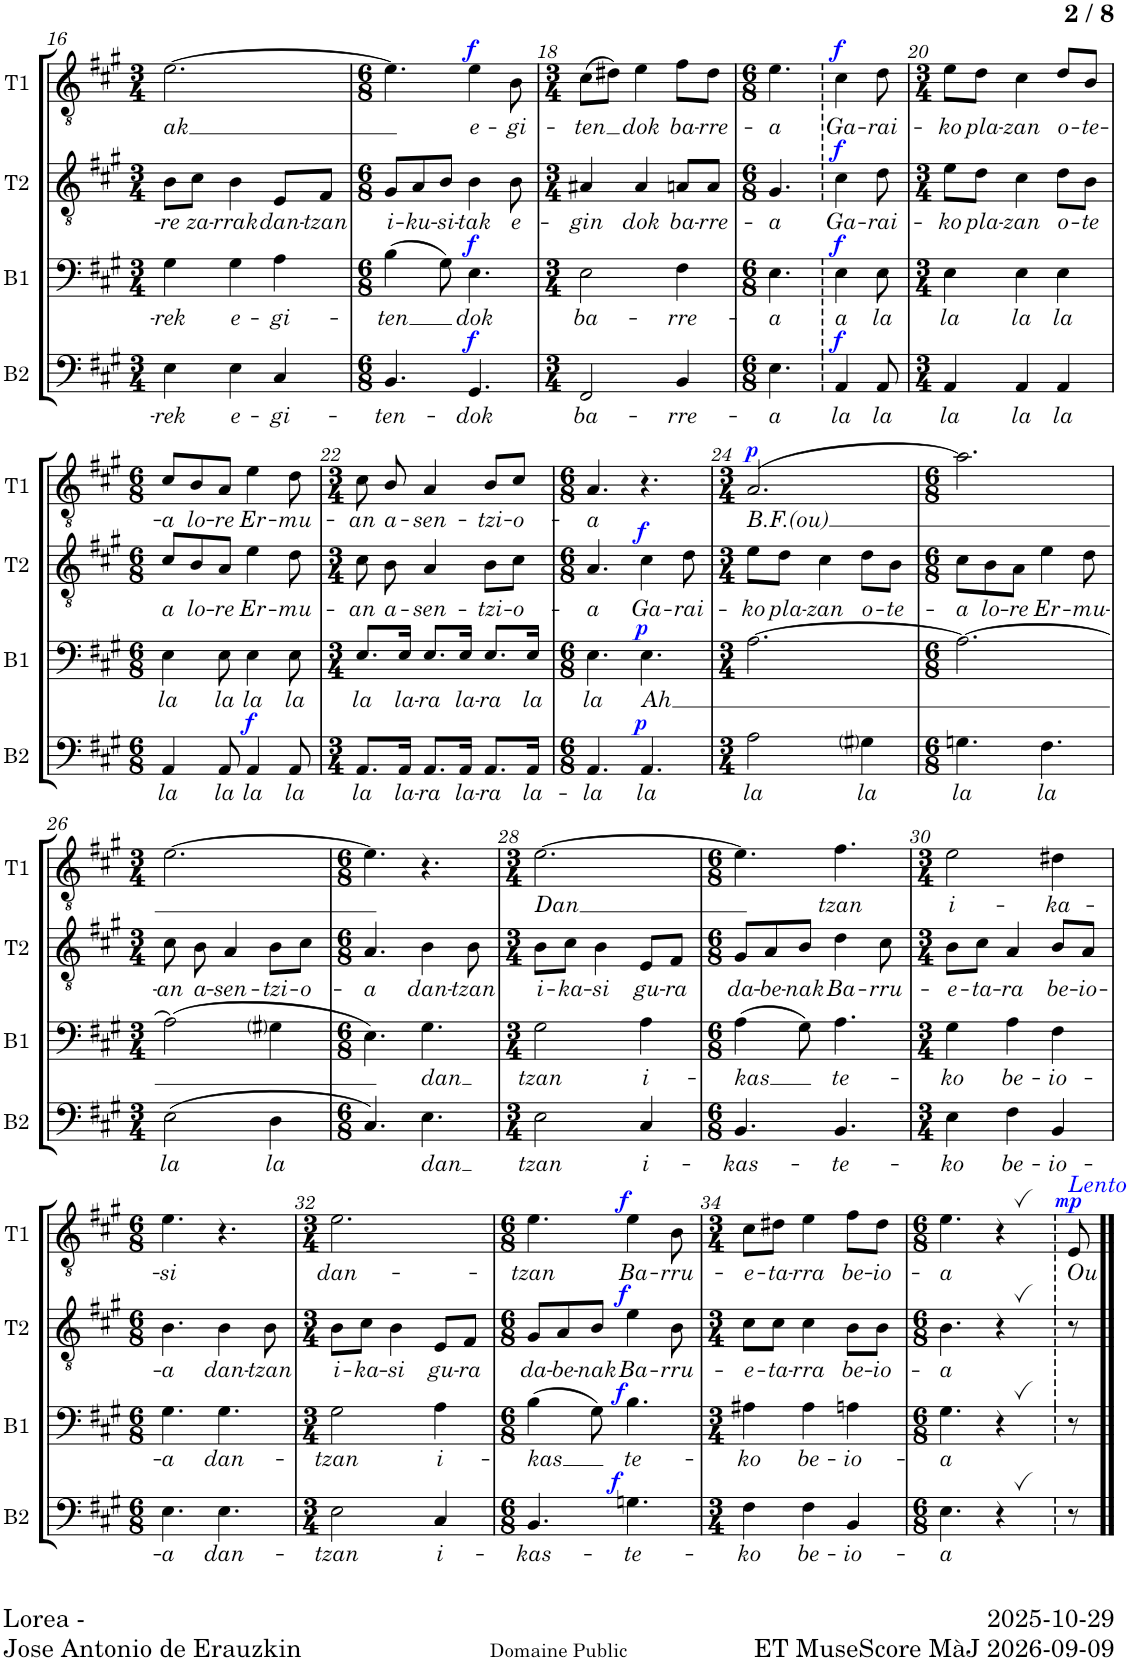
**kern	**text	**dynam	**kern	**text	**dynam	**kern	**text	**dynam	**kern	**text	**dynam
*part4	*part4	*part4	*part3	*part3	*part3	*part2	*part2	*part2	*part1	*part1	*part1
*staff4	*staff4	*staff4	*staff3	*staff3	*staff3	*staff2	*staff2	*staff2	*staff1	*staff1	*staff1
*I"Basse	*	*	*I"Baryton	*	*	*I"Ténor 2	*	*	*I"Ténor 1	*	*
*I'B2	*	*	*I'B1	*	*	*I'T2	*	*	*I'T1	*	*
!!LO:PB:g=z
*clefF4	*	*	*clefF4	*	*	*clefGv2	*	*	*clefGv2	*	*
*k[f#c#g#]	*	*	*k[f#c#g#]	*	*	*k[f#c#g#]	*	*	*k[f#c#g#]	*	*
*M3/4	*	*	*M3/4	*	*	*M3/4	*	*	*M3/4	*	*
=16	=16	=16	=16	=16	=16	=16	=16	=16	=16	=16	=16
!	!LO:LY:b	!	!	!LO:LY:b	!	!	!LO:LY:b	!	!	!LO:LY:b	!
4E\	-rek	.	4G#\	-rek	.	8B\L	-re	.	[2.e\	ak	.
!	!	!	!	!	!	!	!LO:LY:b	!	!	!	!
.	.	.	.	.	.	8c#\J	za-	.	.	.	.
!	!LO:LY:b	!	!	!LO:LY:b	!	!	!LO:LY:b	!	!	!	!
4E\	e-	.	4G#\	e-	.	4B\	-rrak	.	.	.	.
!	!LO:LY:b	!	!	!LO:LY:b	!	!	!LO:LY:b	!	!	!	!
4C#/	-gi-	.	4A\	-gi-	.	8E/L	dan-	.	.	.	.
!	!	!	!	!	!	!	!LO:LY:b	!	!	!	!
.	.	.	.	.	.	8F#/J	-tzan	.	.	.	.
=17	=17	=17	=17	=17	=17	=17	=17	=17	=17	=17	=17
*M6/8	*	*	*M6/8	*	*	*M6/8	*	*	*M6/8	*	*
!	!LO:LY:b	!	!	!LO:LY:b	!	!	!LO:LY:b	!	!	!	!
4.BB/	-ten-	.	(4B\	-ten	.	8G#/L	i-	.	4.e\]	.	.
!	!	!	!	!	!	!	!LO:LY:b	!	!	!	!
.	.	.	.	.	.	8A/	-ku-	.	.	.	.
!	!	!	!	!	!	!	!LO:LY:b	!	!	!	!
.	.	.	8G#\)	.	.	8B/J	-si-	.	.	.	.
!	!LO:LY:b	!LO:DY:a	!	!LO:LY:b	!LO:DY:a	!	!LO:LY:b	!	!	!LO:LY:b	!LO:DY:a
4.GG#/	-dok	f	4.E\	dok	f	4B\	-tak	.	4e\	e-	f
!	!	!	!	!	!	!	!LO:LY:b	!	!	!LO:LY:b	!
.	.	.	.	.	.	8B\	e-	.	8B\	-gi-	.
=18	=18	=18	=18	=18	=18	=18	=18	=18	=18	=18	=18
*M3/4	*	*	*M3/4	*	*	*M3/4	*	*	*M3/4	*	*
!	!LO:LY:b	!	!	!LO:LY:b	!	!	!LO:LY:b	!	!	!LO:LY:b	!
2FF#/	ba-	.	2E\	ba-	.	4A#X/	-gin	.	(8c#\L	-ten	.
.	.	.	.	.	.	.	.	.	8d#X\J)	.	.
!	!	!	!	!	!	!	!LO:LY:b	!	!	!LO:LY:b	!
.	.	.	.	.	.	4A#/	dok	.	4e\	dok	.
!	!LO:LY:b	!	!	!LO:LY:b	!	!	!LO:LY:b	!	!	!LO:LY:b	!
4BB/	-rre-	.	4F#\	-rre-	.	8An/L	ba-	.	8f#\L	ba-	.
!	!	!	!	!	!	!	!LO:LY:b	!	!	!LO:LY:b	!
.	.	.	.	.	.	8A/J	-rre-	.	8d#\J	-rre-	.
=19	=19	=19	=19	=19	=19	=19	=19	=19	=19	=19	=19
*M6/8	*	*	*M6/8	*	*	*M6/8	*	*	*M6/8	*	*
!	!LO:LY:b	!	!	!LO:LY:b	!	!	!LO:LY:b	!	!	!LO:LY:b	!
4.E\	-a	.	4.E\	-a	.	4.G#/	-a	.	4.e\	-a	.
!	!LO:LY:b	!LO:DY:a	!	!LO:LY:b	!LO:DY:a	!	!LO:LY:b	!LO:DY:a	!	!LO:LY:b	!LO:DY:a
4AA/	la	f	4E\	-a	f	4c#\	Ga-	f	4c#\	Ga-	f
!	!LO:LY:b	!	!	!LO:LY:b	!	!	!LO:LY:b	!	!	!LO:LY:b	!
8AA/	la	.	8E\	la	.	8d\	-rai-	.	8d\	-rai-	.
=20	=20	=20	=20	=20	=20	=20	=20	=20	=20	=20	=20
*M3/4	*	*	*M3/4	*	*	*M3/4	*	*	*M3/4	*	*
!	!LO:LY:b	!	!	!LO:LY:b	!	!	!LO:LY:b	!	!	!LO:LY:b	!
4AA/	la	.	4E\	la	.	8e\L	-ko	.	8e\L	-ko	.
!	!	!	!	!	!	!	!LO:LY:b	!	!	!LO:LY:b	!
.	.	.	.	.	.	8d\J	pla-	.	8d\J	pla-	.
!	!LO:LY:b	!	!	!LO:LY:b	!	!	!LO:LY:b	!	!	!LO:LY:b	!
4AA/	la	.	4E\	la	.	4c#\	-zan	.	4c#\	-zan	.
!	!LO:LY:b	!	!	!LO:LY:b	!	!	!LO:LY:b	!	!	!LO:LY:b	!
4AA/	la	.	4E\	la	.	8d\L	o-	.	8d/L	o-	.
!	!	!	!	!	!	!	!LO:LY:b	!	!	!LO:LY:b	!
.	.	.	.	.	.	8B\J	-te	.	8B/J	-te-	.
!!LO:LB:g=z
=21	=21	=21	=21	=21	=21	=21	=21	=21	=21	=21	=21
*M6/8	*	*	*M6/8	*	*	*M6/8	*	*	*M6/8	*	*
!	!LO:LY:b	!	!	!LO:LY:b	!	!	!LO:LY:b	!	!	!LO:LY:b	!
4AA/	la	.	4E\	la	.	8c#/L	-a	.	8c#/L	-a	.
!	!	!	!	!	!	!	!LO:LY:b	!	!	!LO:LY:b	!
.	.	.	.	.	.	8B/	lo-	.	8B/	lo-	.
!	!LO:LY:b	!	!	!LO:LY:b	!	!	!LO:LY:b	!	!	!LO:LY:b	!
8AA/	la	.	8E\	la	.	8A/J	-re	.	8A/J	-re	.
!	!LO:LY:b	!LO:DY:a	!	!LO:LY:b	!	!	!LO:LY:b	!	!	!LO:LY:b	!
4AA/	la	f	4E\	la	.	4e\	Er-	.	4e\	Er-	.
!	!LO:LY:b	!	!	!LO:LY:b	!	!	!LO:LY:b	!	!	!LO:LY:b	!
8AA/	la	.	8E\	la	.	8d\	-mu-	.	8d\	-mu-	.
=22	=22	=22	=22	=22	=22	=22	=22	=22	=22	=22	=22
*M3/4	*	*	*M3/4	*	*	*M3/4	*	*	*M3/4	*	*
!	!LO:LY:b	!	!	!LO:LY:b	!	!	!LO:LY:b	!	!	!LO:LY:b	!
8.AA/L	la	.	8.E/L	la	.	8c#\	-an	.	8c#\	-an	.
!	!	!	!	!	!	!	!LO:LY:b	!	!	!LO:LY:b	!
.	.	.	.	.	.	8B\	a-	.	8B/	a-	.
!	!LO:LY:b	!	!	!LO:LY:b	!	!	!	!	!	!	!
16AA/Jk	la-	.	16E/Jk	la-	.	.	.	.	.	.	.
!	!LO:LY:b	!	!	!LO:LY:b	!	!	!LO:LY:b	!	!	!LO:LY:b	!
8.AA/L	-ra	.	8.E/L	-ra	.	4A/	-sen-	.	4A/	-sen-	.
!	!LO:LY:b	!	!	!LO:LY:b	!	!	!	!	!	!	!
16AA/Jk	la-	.	16E/Jk	la-	.	.	.	.	.	.	.
!	!LO:LY:b	!	!	!LO:LY:b	!	!	!LO:LY:b	!	!	!LO:LY:b	!
8.AA/L	-ra	.	8.E/L	-ra	.	8B\L	-tzi-	.	8B/L	-tzi-	.
!	!	!	!	!	!	!	!LO:LY:b	!	!	!LO:LY:b	!
.	.	.	.	.	.	8c#\J	-o-	.	8c#/J	-o-	.
!	!LO:LY:b	!	!	!LO:LY:b	!	!	!	!	!	!	!
16AA/Jk	la-	.	16E/Jk	la	.	.	.	.	.	.	.
=23	=23	=23	=23	=23	=23	=23	=23	=23	=23	=23	=23
*M6/8	*	*	*M6/8	*	*	*M6/8	*	*	*M6/8	*	*
!	!LO:LY:b	!	!	!LO:LY:b	!	!	!LO:LY:b	!	!	!LO:LY:b	!
4.AA/	la	.	4.E\	la	.	4.A/	-a	.	4.A/	-a	.
!	!LO:LY:b	!LO:DY:a	!	!LO:LY:b	!LO:DY:a	!	!LO:LY:b	!LO:DY:a	!	!	!
4.AA/	la	p	4.E\	Ah	p	4c#\	Ga-	f	4.r	.	.
!	!	!	!	!	!	!	!LO:LY:b	!	!	!	!
.	.	.	.	.	.	8d\	-rai-	.	.	.	.
=24	=24	=24	=24	=24	=24	=24	=24	=24	=24	=24	=24
*M3/4	*	*	*M3/4	*	*	*M3/4	*	*	*M3/4	*	*
!	!LO:LY:b	!	!	!	!	!	!LO:LY:b	!	!	!LO:LY:b	!LO:DY:a
2A\	la	.	[2.A\	.	.	8e\L	-ko	.	(>2.A/	B.F.(ou)	p
!	!	!	!	!	!	!	!LO:LY:b	!	!	!	!
.	.	.	.	.	.	8d\J	pla-	.	.	.	.
!	!	!	!	!	!	!	!LO:LY:b	!	!	!	!
.	.	.	.	.	.	4c#\	-zan	.	.	.	.
!	!LO:LY:b	!	!	!	!	!	!LO:LY:b	!	!	!	!
4G#i\	la	.	.	.	.	8d\L	o-	.	.	.	.
!	!	!	!	!	!	!	!LO:LY:b	!	!	!	!
.	.	.	.	.	.	8B\J	-te-	.	.	.	.
=25	=25	=25	=25	=25	=25	=25	=25	=25	=25	=25	=25
*M6/8	*	*	*M6/8	*	*	*M6/8	*	*	*M6/8	*	*
!	!LO:LY:b	!	!	!	!	!	!LO:LY:b	!	!	!	!
4.Gn\	la	.	2.A\_	.	.	8c#\L	-a	.	2.a\)	.	.
!	!	!	!	!	!	!	!LO:LY:b	!	!	!	!
.	.	.	.	.	.	8B\	lo-	.	.	.	.
!	!	!	!	!	!	!	!LO:LY:b	!	!	!	!
.	.	.	.	.	.	8A\J	-re	.	.	.	.
!	!LO:LY:b	!	!	!	!	!	!LO:LY:b	!	!	!	!
4.F#\	la	.	.	.	.	4e\	Er-	.	.	.	.
!	!	!	!	!	!	!	!LO:LY:b	!	!	!	!
.	.	.	.	.	.	8d\	-mu-	.	.	.	.
!!LO:LB:g=z
=26	=26	=26	=26	=26	=26	=26	=26	=26	=26	=26	=26
*M3/4	*	*	*M3/4	*	*	*M3/4	*	*	*M3/4	*	*
!	!LO:LY:b	!	!	!	!	!	!LO:LY:b	!	!	!	!
(2E\	la	.	(2A\]	.	.	8c#\	-an	.	[2.e\	.	.
!	!	!	!	!	!	!	!LO:LY:b	!	!	!	!
.	.	.	.	.	.	8B\	a-	.	.	.	.
!	!	!	!	!	!	!	!LO:LY:b	!	!	!	!
.	.	.	.	.	.	4A/	-sen-	.	.	.	.
!	!LO:LY:b	!	!	!	!	!	!LO:LY:b	!	!	!	!
4D\	la	.	4G#i\	.	.	8B\L	-tzi-	.	.	.	.
!	!	!	!	!	!	!	!LO:LY:b	!	!	!	!
.	.	.	.	.	.	8c#\J	-o-	.	.	.	.
=27	=27	=27	=27	=27	=27	=27	=27	=27	=27	=27	=27
*M6/8	*	*	*M6/8	*	*	*M6/8	*	*	*M6/8	*	*
!	!	!	!	!	!	!	!LO:LY:b	!	!	!	!
4.C#/)	.	.	4.E\)	.	.	4.A/	-a	.	4.e\]	.	.
!	!LO:LY:b	!	!	!LO:LY:b	!	!	!LO:LY:b	!	!	!	!
4.E\	-dan	.	4.G#\	-dan	.	4B\	dan-	.	4.r	.	.
!	!	!	!	!	!	!	!LO:LY:b	!	!	!	!
.	.	.	.	.	.	8B\	-tzan	.	.	.	.
=28	=28	=28	=28	=28	=28	=28	=28	=28	=28	=28	=28
*M3/4	*	*	*M3/4	*	*	*M3/4	*	*	*M3/4	*	*
!	!LO:LY:b	!	!	!LO:LY:b	!	!	!LO:LY:b	!	!	!LO:LY:b	!
2E\	tzan	.	2G#\	tzan	.	8B\L	i-	.	[2.e\	Dan	.
!	!	!	!	!	!	!	!LO:LY:b	!	!	!	!
.	.	.	.	.	.	8c#\J	-ka-	.	.	.	.
!	!	!	!	!	!	!	!LO:LY:b	!	!	!	!
.	.	.	.	.	.	4B\	-si	.	.	.	.
!	!LO:LY:b	!	!	!LO:LY:b	!	!	!LO:LY:b	!	!	!	!
4C#/	i-	.	4A\	i-	.	8E/L	gu-	.	.	.	.
!	!	!	!	!	!	!	!LO:LY:b	!	!	!	!
.	.	.	.	.	.	8F#/J	-ra	.	.	.	.
=29	=29	=29	=29	=29	=29	=29	=29	=29	=29	=29	=29
*M6/8	*	*	*M6/8	*	*	*M6/8	*	*	*M6/8	*	*
!	!LO:LY:b	!	!	!LO:LY:b	!	!	!LO:LY:b	!	!	!	!
4.BB/	-kas-	.	(4A\	-kas	.	8G#/L	da-	.	4.e\]	.	.
!	!	!	!	!	!	!	!LO:LY:b	!	!	!	!
.	.	.	.	.	.	8A/	-be-	.	.	.	.
!	!	!	!	!	!	!	!LO:LY:b	!	!	!	!
.	.	.	8G#\)	.	.	8B/J	-nak	.	.	.	.
!	!LO:LY:b	!	!	!LO:LY:b	!	!	!LO:LY:b	!	!	!LO:LY:b	!
4.BB/	-te-	.	4.A\	te-	.	4d\	Ba-	.	4.f#\	tzan	.
!	!	!	!	!	!	!	!LO:LY:b	!	!	!	!
.	.	.	.	.	.	8c#\	-rru-	.	.	.	.
=30	=30	=30	=30	=30	=30	=30	=30	=30	=30	=30	=30
*M3/4	*	*	*M3/4	*	*	*M3/4	*	*	*M3/4	*	*
!	!LO:LY:b	!	!	!LO:LY:b	!	!	!LO:LY:b	!	!	!LO:LY:b	!
4E\	-ko	.	4G#\	-ko	.	8B\L	-e-	.	2e\	i-	.
!	!	!	!	!	!	!	!LO:LY:b	!	!	!	!
.	.	.	.	.	.	8c#\J	-ta-	.	.	.	.
!	!LO:LY:b	!	!	!LO:LY:b	!	!	!LO:LY:b	!	!	!	!
4F#\	be-	.	4A\	be-	.	4A/	-ra	.	.	.	.
!	!LO:LY:b	!	!	!LO:LY:b	!	!	!LO:LY:b	!	!	!LO:LY:b	!
4BB/	-io-	.	4F#\	-io-	.	8B/L	be-	.	4d#X\	-ka-	.
!	!	!	!	!	!	!	!LO:LY:b	!	!	!	!
.	.	.	.	.	.	8A/J	-io-	.	.	.	.
!!LO:LB:g=z
=31	=31	=31	=31	=31	=31	=31	=31	=31	=31	=31	=31
*M6/8	*	*	*M6/8	*	*	*M6/8	*	*	*M6/8	*	*
!	!LO:LY:b	!	!	!LO:LY:b	!	!	!LO:LY:b	!	!	!LO:LY:b	!
4.E\	-a	.	4.G#\	-a	.	4.B\	-a	.	4.e\	-si	.
!	!LO:LY:b	!	!	!LO:LY:b	!	!	!LO:LY:b	!	!	!	!
4.E\	dan-	.	4.G#\	dan-	.	4B\	dan-	.	4.r	.	.
!	!	!	!	!	!	!	!LO:LY:b	!	!	!	!
.	.	.	.	.	.	8B\	-tzan	.	.	.	.
=32	=32	=32	=32	=32	=32	=32	=32	=32	=32	=32	=32
*M3/4	*	*	*M3/4	*	*	*M3/4	*	*	*M3/4	*	*
!	!LO:LY:b	!	!	!LO:LY:b	!	!	!LO:LY:b	!	!	!LO:LY:b	!
2E\	-tzan	.	2G#\	-tzan	.	8B\L	i-	.	2.e\	dan-	.
!	!	!	!	!	!	!	!LO:LY:b	!	!	!	!
.	.	.	.	.	.	8c#\J	-ka-	.	.	.	.
!	!	!	!	!	!	!	!LO:LY:b	!	!	!	!
.	.	.	.	.	.	4B\	-si	.	.	.	.
!	!LO:LY:b	!	!	!LO:LY:b	!	!	!LO:LY:b	!	!	!	!
4C#/	i-	.	4A\	i-	.	8E/L	gu-	.	.	.	.
!	!	!	!	!	!	!	!LO:LY:b	!	!	!	!
.	.	.	.	.	.	8F#/J	-ra	.	.	.	.
=33	=33	=33	=33	=33	=33	=33	=33	=33	=33	=33	=33
*M6/8	*	*	*M6/8	*	*	*M6/8	*	*	*M6/8	*	*
!	!LO:LY:b	!	!	!LO:LY:b	!	!	!LO:LY:b	!	!	!LO:LY:b	!
4.BB/	-kas-	.	(4B\	-kas	.	8G#/L	da-	.	4.e\	-tzan	.
!	!	!	!	!	!	!	!LO:LY:b	!	!	!	!
.	.	.	.	.	.	8A/	-be-	.	.	.	.
!	!	!	!	!	!	!	!LO:LY:b	!	!	!	!
.	.	.	8G#\)	.	.	8B/J	-nak	.	.	.	.
!	!LO:LY:b	!LO:DY:a	!	!LO:LY:b	!LO:DY:a	!	!LO:LY:b	!LO:DY:a	!	!LO:LY:b	!LO:DY:a
4.Gn\	-te-	f	4.B\	te-	f	4e\	Ba-	f	4e\	Ba-	f
!	!	!	!	!	!	!	!LO:LY:b	!	!	!LO:LY:b	!
.	.	.	.	.	.	8B\	-rru-	.	8B\	-rru-	.
=34	=34	=34	=34	=34	=34	=34	=34	=34	=34	=34	=34
*M3/4	*	*	*M3/4	*	*	*M3/4	*	*	*M3/4	*	*
!	!LO:LY:b	!	!	!LO:LY:b	!	!	!LO:LY:b	!	!	!LO:LY:b	!
4F#\	-ko	.	4A#X\	-ko	.	8c#\L	-e-	.	8c#\L	-e-	.
!	!	!	!	!	!	!	!LO:LY:b	!	!	!LO:LY:b	!
.	.	.	.	.	.	8c#\J	-ta-	.	8d#X\J	-ta-	.
!	!LO:LY:b	!	!	!LO:LY:b	!	!	!LO:LY:b	!	!	!LO:LY:b	!
4F#\	be-	.	4A#\	be-	.	4c#\	-rra	.	4e\	-rra	.
!	!LO:LY:b	!	!	!LO:LY:b	!	!	!LO:LY:b	!	!	!LO:LY:b	!
4BB/	-io-	.	4An\	-io-	.	8B\L	be-	.	8f#\L	be-	.
!	!	!	!	!	!	!	!LO:LY:b	!	!	!LO:LY:b	!
.	.	.	.	.	.	8B\J	-io-	.	8d#\J	-io-	.
=35	=35	=35	=35	=35	=35	=35	=35	=35	=35	=35	=35
*M6/8	*	*	*M6/8	*	*	*M6/8	*	*	*M6/8	*	*
!	!LO:LY:b	!	!	!LO:LY:b	!	!	!LO:LY:b	!	!	!LO:LY:b	!
4.E\	-a	.	4.G#\	-a	.	4.B\	-a	.	4.e\	-a	.
4r	.	.	4r	.	.	4r	.	.	4r	.	.
!	!	!	!	!	!	!	!	!	!LO:TX:a:i:color=#0000FF:t=Lento	!	!
!	!	!	!	!	!	!	!	!	!	!LO:LY:b	!LO:DY:a
8r	.	.	8r	.	.	8r	.	.	8E/	Ou	mp
=!!	=!!	=!!	=!!	=!!	=!!	=!!	=!!	=!!	=!!	=!!	=!!
*-	*-	*-	*-	*-	*-	*-	*-	*-	*-	*-	*-
